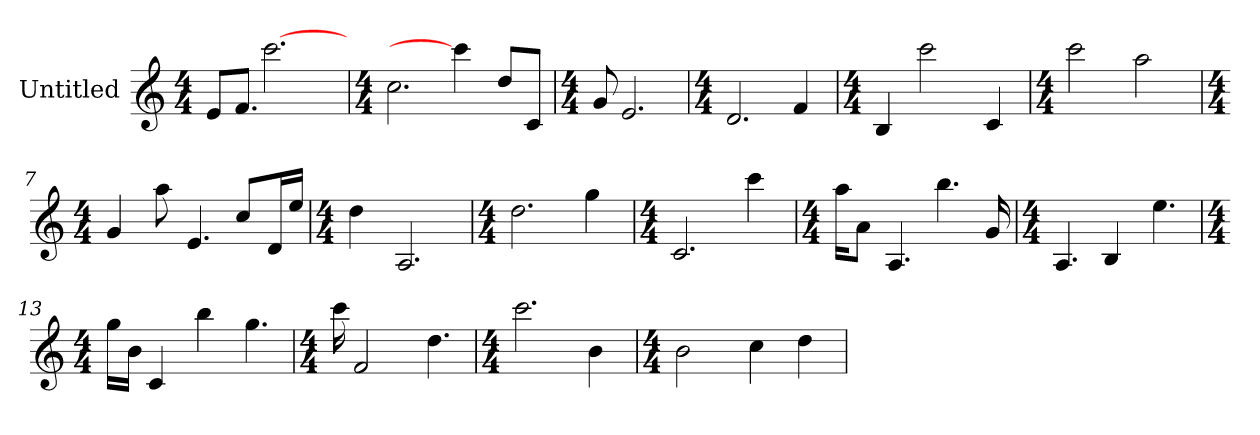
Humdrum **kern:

**kern
*part1
*staff1
*I"Untitled
*k[]
*C:
*M4/4
=1
8eL
!LO:N:vis=8.
8fJ
[2.ccc
=2
*k[]
*C:
*M4/4
!LO:N:vis=2.
2cc
4ccc]
8ddL
8cJ
=3
*k[]
*C:
*M4/4
8g
!LO:N:vis=2.
2e
=4
*k[]
*C:
*M4/4
!LO:N:vis=2.
2d
4f
=5
*k[]
*C:
*M4/4
4B
2ccc
4c
=6
*k[]
*C:
*M4/4
2ccc
2aa
=7
*k[]
*C:
*M4/4
4g
8aa
!LO:N:vis=4.
4e
8ccL
16dL
16eeJJ
=8
*k[]
*C:
*M4/4
4dd
!LO:N:vis=2.
2A
=9
*k[]
*C:
*M4/4
!LO:N:vis=2.
2dd
4gg
=10
*k[]
*C:
*M4/4
!LO:N:vis=2.
2c
4ccc
=11
*k[]
*C:
*M4/4
16aaKL
8aJ
!LO:N:vis=4.
4A
!LO:N:vis=4.
4bb
16g
=12
*k[]
*C:
*M4/4
!LO:N:vis=4.
4A
4B
!LO:N:vis=4.
4ee
=13
*k[]
*C:
*M4/4
16ggLL
16bJJ
4c
4bb
!LO:N:vis=4.
4gg
=14
*k[]
*C:
*M4/4
16ccc
2f
!LO:N:vis=4.
4dd
=15
*k[]
*C:
*M4/4
!LO:N:vis=2.
2ccc
4b
=16
*k[]
*C:
*M4/4
2b
4cc
4dd
=
*-
